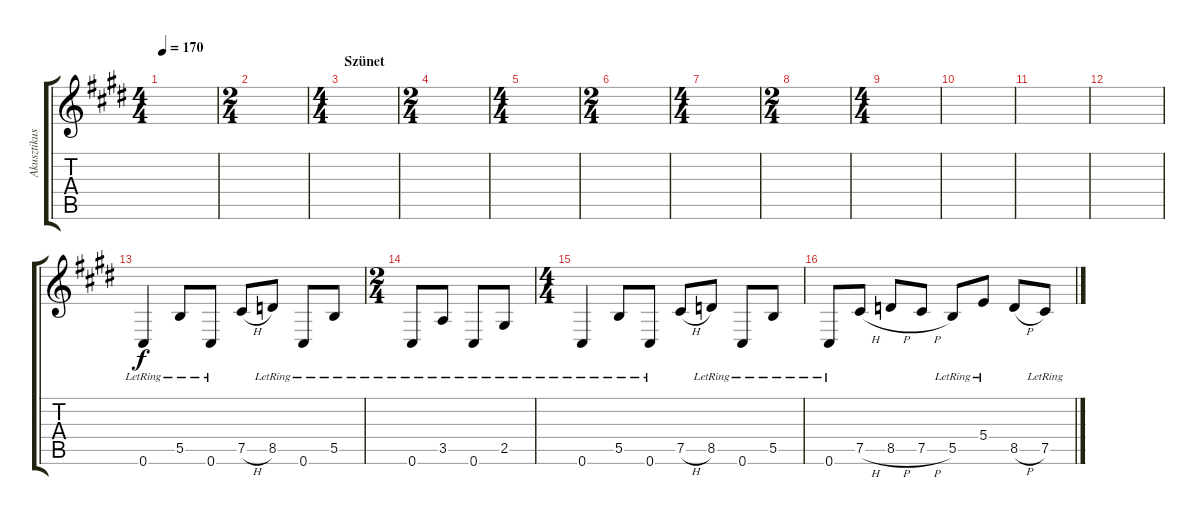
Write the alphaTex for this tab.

\track ("Akusztikus Gitár" "Akusztikus") {instrument acousticguitarsteel}
\staff {score tabs}
\tuning (Db4 Ab3 E3 B2 Gb2 Db2) {hide}
\ts (4 4)
\tempo 170
\clef g2
\ks c#minor
|
\ts (2 4)
|
\ts (4 4)
\section ("" "Szünet")
|
\ts (2 4)
|
\ts (4 4)
|
\ts (2 4)
|
\ts (4 4)
|
\ts (2 4)
|
\ts (4 4)
|
|
|
|
0.6{lr}.4 5.5{lr}.8 0.6{lr}.8 7.5{h}.8 8.5{lr}.8 0.6{lr}.8 5.5{lr}.8 |
\ts (2 4)
0.6{lr}.8 3.5{lr}.8 0.6{lr}.8 2.5{lr}.8 |
\ts (4 4)
0.6{lr}.4 5.5{lr}.8 0.6{lr}.8 7.5{h}.8 8.5{lr}.8 0.6{lr}.8 5.5{lr}.8 |
0.6{lr}.8 7.5{h}.8 8.5{h}.8 7.5{h}.8 5.5{lr}.8 5.4{lr}.8 8.5{h}.8 7.5{lr}.8
